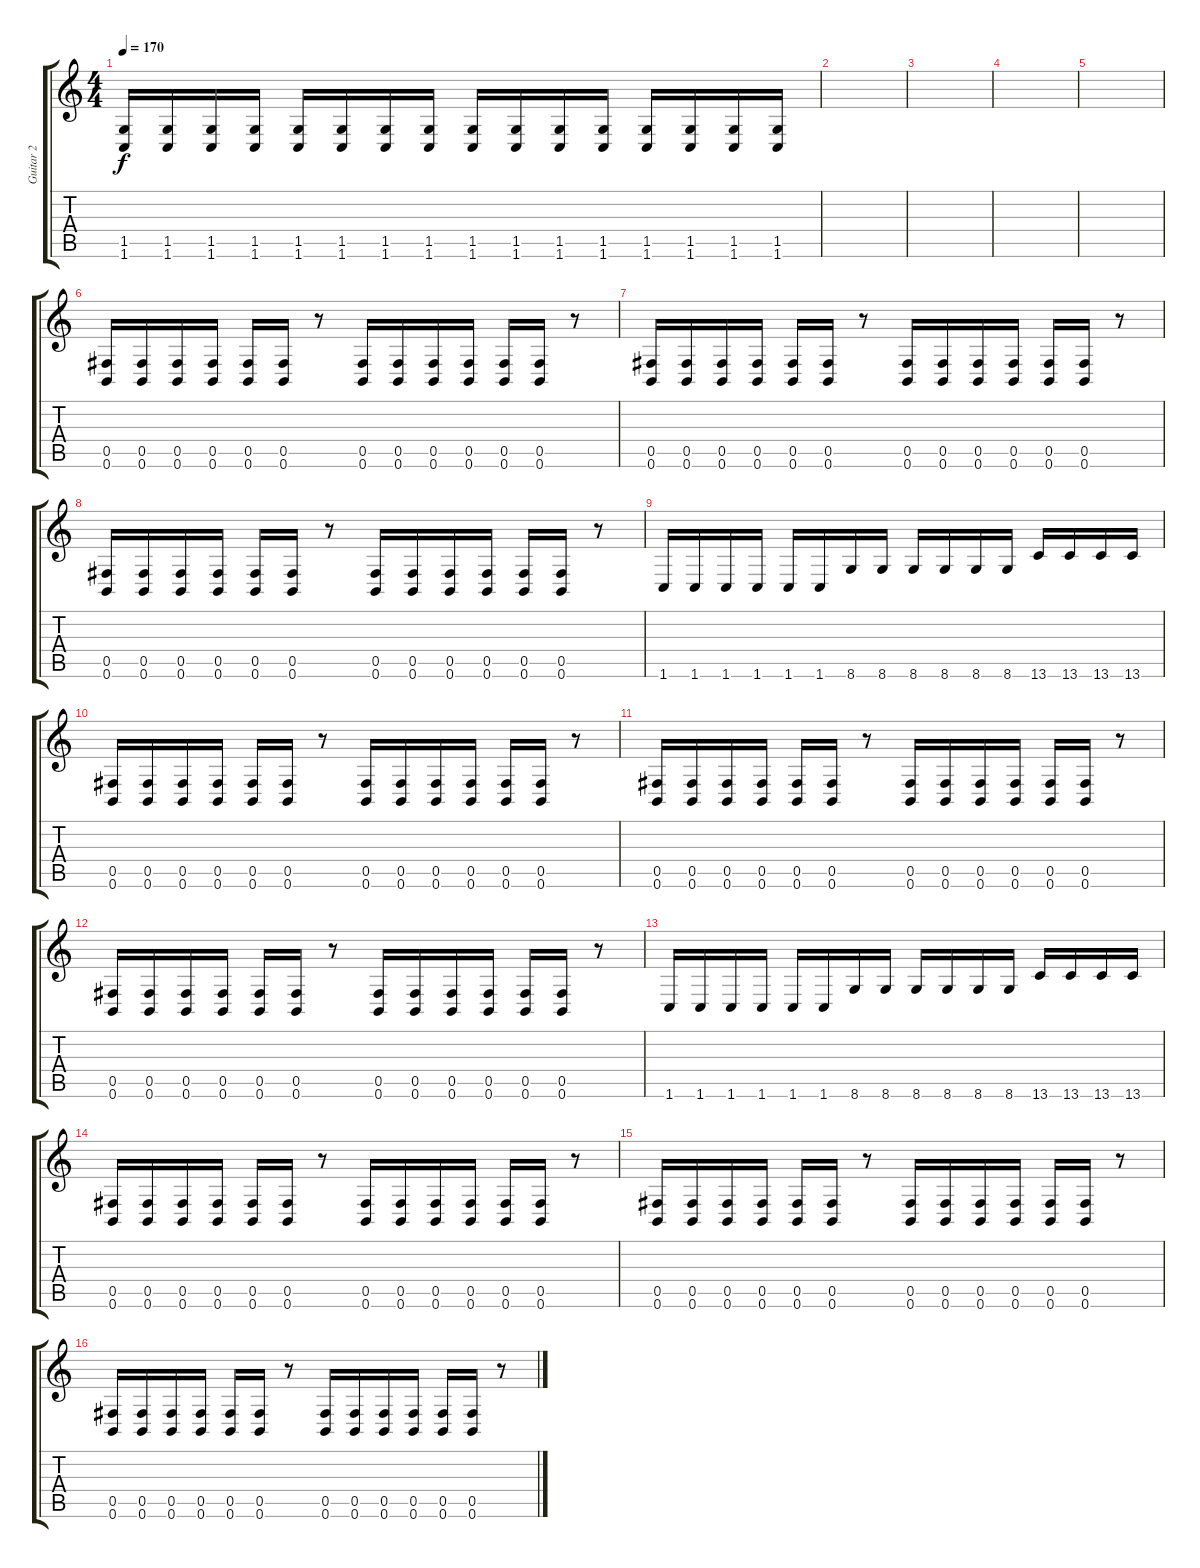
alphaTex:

\track ("Guitar 2" "Guitar 2") {instrument overdrivenguitar}
\staff {score tabs}
\tuning (Db4 Ab3 E3 B2 Gb2 B1) {hide}
\ts (4 4)
\tempo 170
\clef g2
\ks c
(1.5 1.6).16{dy f} (1.5 1.6).16 (1.5 1.6).16 (1.5 1.6).16 (1.5 1.6).16 (1.5 1.6).16 (1.5 1.6).16 (1.5 1.6).16 (1.5 1.6).16 (1.5 1.6).16 (1.5 1.6).16 (1.5 1.6).16 (1.5 1.6).16 (1.5 1.6).16 (1.5 1.6).16 (1.5 1.6).16 |
|
|
|
|
(0.5 0.6).16 (0.5 0.6).16 (0.5 0.6).16 (0.5 0.6).16 (0.5 0.6).16 (0.5 0.6).16 r.8 (0.5 0.6).16 (0.5 0.6).16 (0.5 0.6).16 (0.5 0.6).16 (0.5 0.6).16 (0.5 0.6).16 r.8 |
(0.5 0.6).16 (0.5 0.6).16 (0.5 0.6).16 (0.5 0.6).16 (0.5 0.6).16 (0.5 0.6).16 r.8 (0.5 0.6).16 (0.5 0.6).16 (0.5 0.6).16 (0.5 0.6).16 (0.5 0.6).16 (0.5 0.6).16 r.8 |
(0.5 0.6).16 (0.5 0.6).16 (0.5 0.6).16 (0.5 0.6).16 (0.5 0.6).16 (0.5 0.6).16 r.8 (0.5 0.6).16 (0.5 0.6).16 (0.5 0.6).16 (0.5 0.6).16 (0.5 0.6).16 (0.5 0.6).16 r.8 |
1.6.16 1.6.16 1.6.16 1.6.16 1.6.16 1.6.16 8.6.16 8.6.16 8.6.16 8.6.16 8.6.16 8.6.16 13.6.16 13.6.16 13.6.16 13.6.16 |
(0.5 0.6).16 (0.5 0.6).16 (0.5 0.6).16 (0.5 0.6).16 (0.5 0.6).16 (0.5 0.6).16 r.8 (0.5 0.6).16 (0.5 0.6).16 (0.5 0.6).16 (0.5 0.6).16 (0.5 0.6).16 (0.5 0.6).16 r.8 |
(0.5 0.6).16 (0.5 0.6).16 (0.5 0.6).16 (0.5 0.6).16 (0.5 0.6).16 (0.5 0.6).16 r.8 (0.5 0.6).16 (0.5 0.6).16 (0.5 0.6).16 (0.5 0.6).16 (0.5 0.6).16 (0.5 0.6).16 r.8 |
(0.5 0.6).16 (0.5 0.6).16 (0.5 0.6).16 (0.5 0.6).16 (0.5 0.6).16 (0.5 0.6).16 r.8 (0.5 0.6).16 (0.5 0.6).16 (0.5 0.6).16 (0.5 0.6).16 (0.5 0.6).16 (0.5 0.6).16 r.8 |
1.6.16 1.6.16 1.6.16 1.6.16 1.6.16 1.6.16 8.6.16 8.6.16 8.6.16 8.6.16 8.6.16 8.6.16 13.6.16 13.6.16 13.6.16 13.6.16 |
(0.5 0.6).16 (0.5 0.6).16 (0.5 0.6).16 (0.5 0.6).16 (0.5 0.6).16 (0.5 0.6).16 r.8 (0.5 0.6).16 (0.5 0.6).16 (0.5 0.6).16 (0.5 0.6).16 (0.5 0.6).16 (0.5 0.6).16 r.8 |
(0.5 0.6).16 (0.5 0.6).16 (0.5 0.6).16 (0.5 0.6).16 (0.5 0.6).16 (0.5 0.6).16 r.8 (0.5 0.6).16 (0.5 0.6).16 (0.5 0.6).16 (0.5 0.6).16 (0.5 0.6).16 (0.5 0.6).16 r.8 |
(0.5 0.6).16 (0.5 0.6).16 (0.5 0.6).16 (0.5 0.6).16 (0.5 0.6).16 (0.5 0.6).16 r.8 (0.5 0.6).16 (0.5 0.6).16 (0.5 0.6).16 (0.5 0.6).16 (0.5 0.6).16 (0.5 0.6).16 r.8
